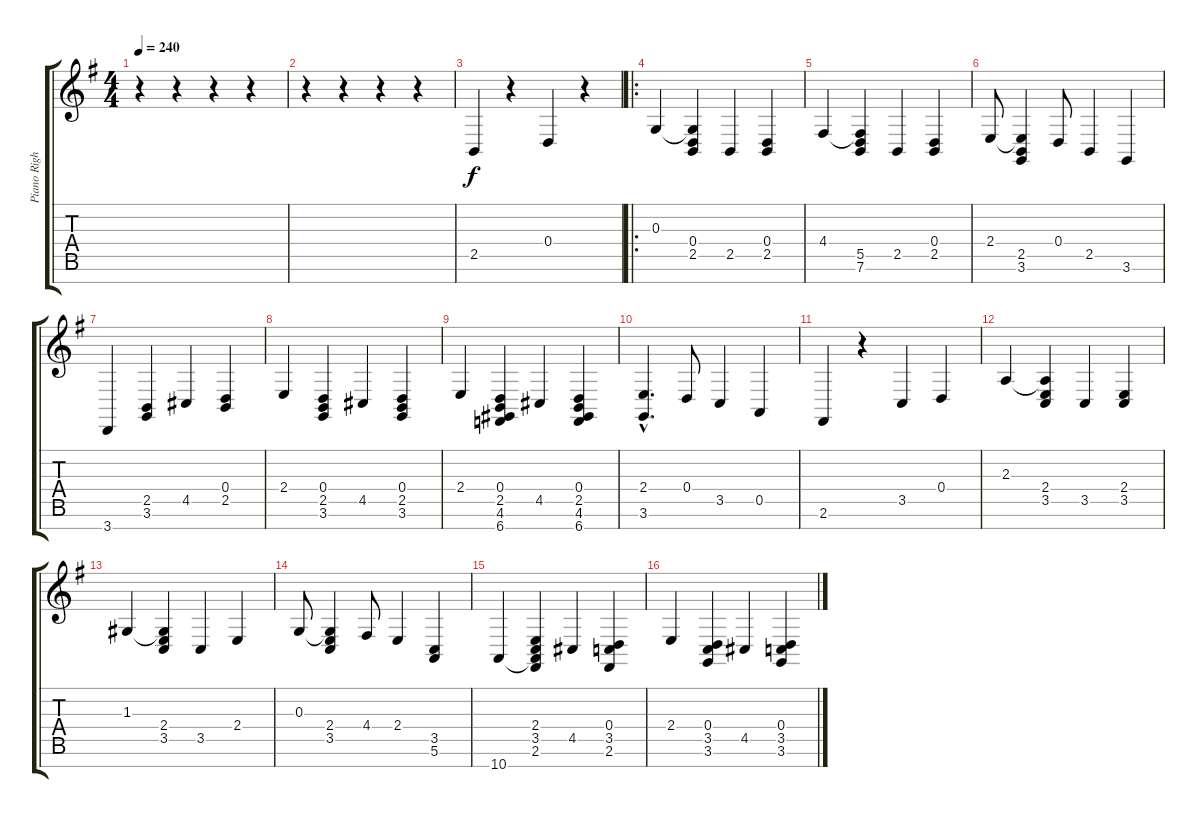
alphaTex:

\track ("Piano Right Hand" "Piano Righ") {instrument electricgrandpiano}
\staff {score tabs}
\tuning (E4 B3 G3 D3 A2 E2 B1) {hide}
\ts (4 4)
\tempo 240
\clef g2
\ks g
r.4{dy f instrument electricgrandpiano} r.4 r.4 r.4 |
r.4 r.4 r.4 r.4 |
2.5.4 r.4 0.4.4 r.4 |
\ro
0.3.4 (0.3{t} 0.4 2.5).4 2.5.4 (0.4 2.5).4 |
4.4.4 (4.4{t} 5.5 7.6).4 2.5.4 (0.4 2.5).4 |
2.4.8 (2.4{t} 2.5 3.6).4 0.4.8 2.5.4 3.6.4 |
3.7.4 (2.5 3.6).4 4.5.4 (0.4 2.5).4 |
2.4.4 (0.4 2.5 3.6).4 4.5.4 (0.4 2.5 3.6).4 |
2.4.4 (0.4 2.5 4.6 6.7).4 4.5.4 (0.4 2.5 4.6 6.7).4 |
(2.4{hac} 3.6{hac}).4{d} 0.4.8 3.5.4 0.5.4 |
2.6.4 r.4 3.5.4 0.4.4 |
2.3.4 (2.3{t} 2.4 3.5).4 3.5.4 (2.4 3.5).4 |
1.3.4 (1.3{t} 2.4 3.5).4 3.5.4 2.4.4 |
0.3.8 (0.3{t} 2.4 3.5).4 4.4.8 2.4.4 (3.5 5.6).4 |
10.7.4 (2.4 3.5 2.6 10.7{t}).4 4.5.4 (0.4 3.5 2.6).4 |
2.4.4 (0.4 3.5 3.6).4 4.5.4 (0.4 3.5 3.6).4
